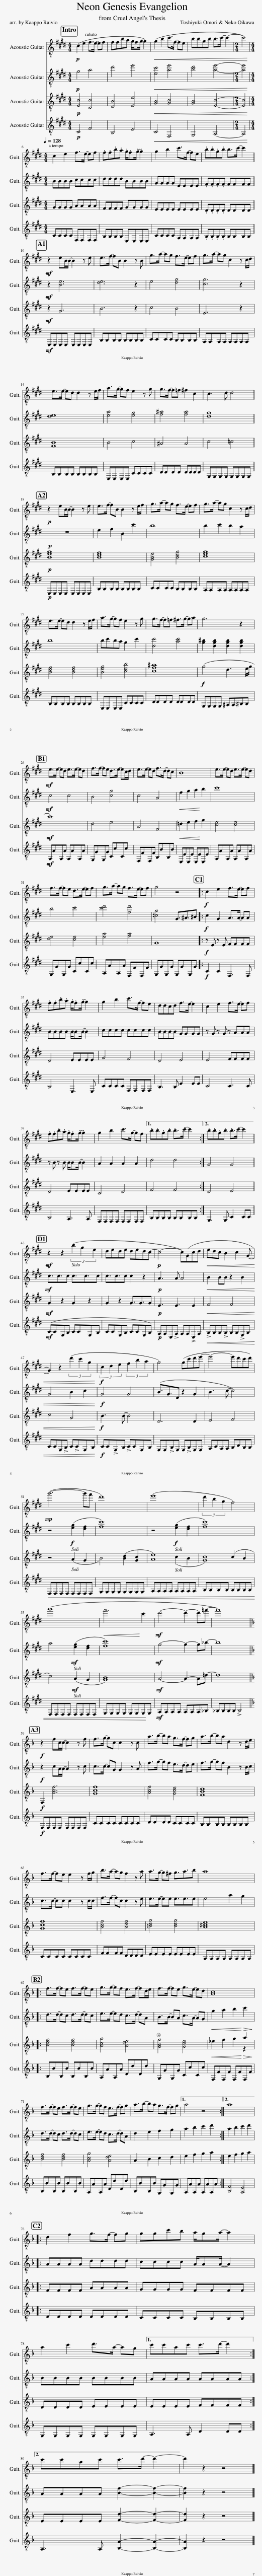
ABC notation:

X:1
%%score 1 2 ( 3 4 ) 5
L:1/8
Q:1/4=78
M:4/4
I:linebreak $
K:E
V:1 treble-8
V:2 treble-8
V:3 treble-8
V:4 treble-8
V:5 treble-8
V:1
!p! (c2 e2 f>e- ef | ffba g/fg/- g2) |!<(! (g2 b2 c'>f- fe | bbgb b>c'- c'2- |[M:2/4] c'4)!<)! |$ %5
[M:4/4][Q:1/4=128] c2 e2 f>e- ef | .f.f.b.a .g/.f.g/- .g2 | g2 b2 c'>f- fe | .b.b.g.b b>c'- c'2 ||$!mf! z2 eB/B/- B2 z e | %10
 e>f- fB B2 z B | g>a- ag f>e- ef | g>a- ag c2 z c/d/ |$ e>e- ed d2 z e/f/ | a>g- gf e2 z g | %15
 g>f- f=f ^f2 c2 | c3 d d4 ||$!p! z2 eB/B/- B2 z e | e>f- fB B2 z e/f/ | g>a- ag f>e- ef | %20
 g>a- ag c2 z c/d/ |$ e>e- ed d2 z e/f/ | a>g- gf e2 z g | g>f- f=f ^f>g- ga | g6 z2 |$ %25
!mf! e>e- ed e>e- ed | f>f- fe d>e- ec/d/ | e>e- ed f>d- dc | B8 | e>e- ed e>e- ed |$ %30
 f>f- fe d>e- ef | g>a- ag f>e- ef | g4 z4 |:!f! c2 e2 f>e- ef |$ .f.f.b.a .g/.f.g/- g2 | %35
 g2 b2 c'>f- fe | ddcd f>e- e2 | c2 e2 f>e- ef |$ .f.f.b.a .g/.f.g/- .g2 | g2 b2 c'>g- gf |1 %40
 .b.b.g.b .b>.c'- c'2 :|2 .b.b.g.b .b>.c'- c'2 ||$!mf! z2 z2 (3(b2 g2 e2 | dede dedc- |!p! c4- c)(Gcd | %45
!<(! edc B2 c2 G- |$ G2) z2 (3(d'2 c'2 g2!<)! |!f! (3c2 d2 e2 (3f2 b2 a2 | g4) (gc'd'e'- | e'4- e'd'c'd') |$ %50
!mp! (g'6- g'f' | d'8) | (e'8 | (3d'2 b2 g2 f4) |$ (g'8 | %55
!<(! f'6!<)! c'2 |!mf! d'4- d'2- d'=f'- | f'8) ||$[K:F]!f! z2 fc/c/- c2 z f | f>g- gc c2 z c | %60
 a>b- ba g>f- fg | a>b- ba d2 z d/e/ |$ f>f- fe e2 z f/g/ | b>a- ag f2 z a | a>g- g^f g3/2a3/2b | %65
 a8 |:$ f>f- fe f>f- fe | g>g- gf e>f- fd/e/ | f>f- fe g>e- ed | [Ac]8 |$ %70
 f>f- fe f>f- fe | g>g- gf e>f- fg | a>b- ba g>f- fg |1 a4 z4 :|2 a8 |:$ %75
 d2 f2 g>f- fg | ggc'b a/ga/- a2 |$ a2 c'2 d'>a- ag |1 c'c'ac' c'>d'- d'2 :|2$ c'c'ac' c'>d'- d'2- || %80
 d'2 z2 z4 |] %81
V:2
!p! g4 a4 | d'4 e'4 |!<(! [ec']4 [ae']4 | [bd']4 [ae']4- |[M:2/4] [ae']4!<)! |$ %5
[M:4/4] BBBB cccc | dddd BBBB | GGGG EEEE | .F.F.F.F FFFF ||$!mf! z2 [Be]6 | %10
 [de]6 z2 | e4 [dg]4 | [cg]6 z2 |$ [de]8 | [ea]4 [eg]4 | %15
 [f^a]4 [fa]4 | [dg]8 ||$!p! z8 | e2 f2 B2 c'2 | b8 | %20
 b2 c'2 b2 a2 |$ b8 | bc'ba g2 c'2 | [dc']4 [ac']4 | [g^b]2 [dgb]2 [dgb]2 [dgb]2 |$ %25
!mf! c4 c4 | B4 [cg]4 | c4 A4 |!<(! f2 g2 a2!<)! b2 | c'8 |$ %30
 b4 c'4 | [c'd']4 [fd']4 | [=cg]4 G3/2^A3/2^B |:!f! c2 G2 A>A- AA |$ BBBB B/BB/- B2 | %35
 cccc cccc | BBBB GGGG | z G z G z AAA |$ z B z B B/BB/- B2 | A2 A2 A2 A2 |1 %40
 d4 d4 :|2 G4 G4 ||$!mf! c3/2c3/2c c3/2c3/2c | c3/2c3/2c c2 z2 |!p! A3 A A4 | %45
!<(! B2 BB z2 B2 |$ G4 B2 c2!<)! |!f! G4 G4 | (B3/2G3/2D z2 G2 | B3 c- c4) |$ %50
 z4!f! ([eg]2 [df]2 | [fc']8) | z4!f! ([eg]2 [df]2 | [fc']8) |$ a4!mf! ([eg]2 [df]2 | %55
 [fc']8) |!mf! g4- g2- g_b- | b8 ||$[K:F]!f! z2 cA/A/- A2 z c | c>c- cG G2 z A | %60
 f>g- gf e>d- de | f>g- gf B2 z B/c/ |$ c>c- cc c2 z c/c/ | f>f- fc c2 z e | e>e- ee e3/2e3/2e | %65
 e4 a2 g2 |:$ d>d- dc d>d- dc | e>e- ed c>d- dA | B>B- BA c>A- AG |!<(! g2 a2 b2!<)!!ff!!>(! c'2!>)! |$ %70
!mf! d>d- dc d>d- dc | e>e- ed c>d- dA | d2 e2 f2 g2 |1 a2 b2 c'2 d'2 :|2 a2 b2 c'2 d'2 |:$ %75
 AAAA dddd | cccc A/AA/- A2 |$ BBBB BBBB |1 AAAA AAAA :|2$ AAAA [Bf]2- [Bf]2- || %80
 [Bf]2 z2 z4 |] %81
V:3
!p! [Ec]4 [Cc]4 | [DB]4 [Ee]4 |!<(! [GB]4 [Gc]4 | [GB]4 [Ec]4- |[M:2/4] [Ec]4!<)! |$ %5
[M:4/4] GGGG AAAA | FFFF GGGG | EEEE EEEE | .D.D.D.D DDDD ||$!mf! z2 G6 | %10
 B6 z2 | c4 B4 | E6 z2 |$ [FB]8 | B4 c4 | %15
 ^A4 A4 | c4 =c4 ||$!p! [Beg]8 | [Bdf]8 | [GBe]4 [Bdg]4 | %20
 [ceg]8 |$ [Bdf]4 [Bdf]4 | [Beg]4 [ceb]4 | [cf^a]8 |!f! (g4 d3 e/g/ |$ %25
!mf! c'8) | d4 e4 | A4 F4 |!<(! =d2 e2 f2!<)! g2 | [ce]4 [ce]4 |$ %30
 [de]4 [ce]4 | [ea]4 [fa]4 | G8 |:!f! z E z E FFFF |$ D4 EEEE | %35
 G4 F4 | D4 E4 | E4 FFFF |$ D4 EEEE | C4 D4 |1 %40
 F4 F4 :|2 D4 E4 ||$!mf! G2 z2 G2 z2 | G2 z2 G3/2G3/2G |!p! E3 E3 E2 | %45
!<(! F4 F4 |$ c4 G4!<)! |!f! B3 B- B4 | D6 D2 | E4 F4 |$ %50
 z4 (A2 G2 | B4) ([Bd]2 [Gc]2 | [Ae]8) | x4 (c2 B2 |$ c4)!mf! (A2 G2 | %55
 [GB]8) |!mf! A4- A2- A=d- | d8 ||$[K:F]!f! F,2 [Acf]6 | [Gcf]8 | %60
 [Acf]4 [Gce]4 | [FBd]8 |$ [Gcf]8 | [Acf]4 [Adf]4 | [=Bdg]4 [Bdg]4 | %65
 [A^ce]8 |:$ [Bdf]4 [Bdf]4 | [Acg]4 [Ade]4 | [GBf]4 [Gce]4 |!<(! _e2 f2 g2!<)!!ff!!>(! a2!>)! |$ %70
!mf! [Bdf]4 [Bdf]4 | [Acg]4 [Ade]4 | A2 B2 c2 d2 |1 e2 f2 g2 a2 :|2 e2 f2 g2 a2 |:$ %75
 FFFF AAAA | GGGG FFFF |$ DDDD EEEE |1 EEEE FFFF :|2$ EEEE [Fd]2- [Fd]2- || %80
 [Fd]2 z2 z4 |] %81
V:4
 x8 | x8 | x8 | x8 |[M:2/4] x4 |$ %5
[M:4/4] x8 | x8 | x8 | x8 ||$ x8 | %10
 x8 | x8 | x8 |$ x8 | x8 | %15
 x8 | x8 ||$ x8 | x8 | x8 | %20
 x8 |$ x8 | x8 | x8 | x8 |$ %25
 x8 | x8 | x8 | x8 | x8 |$ %30
 x8 | x8 | x8 |: x8 |$ x8 | %35
 x8 | x8 | x8 |$ x8 | x8 |1 %40
 x8 :|2 x8 ||$ x8 | x8 | x8 | %45
 x8 |$ x8 | x8 | x8 | x8 |$ %50
 x8 | x8 | x4 (c2 B2 | [Gc]8) |$ x8 | %55
 x8 | x8 | x8 ||$[K:F] x8 | x8 | %60
 x8 | x8 |$ x8 | x8 | x8 | %65
 x8 |:$ x8 | x8 | x8 | x6 z2 |$ %70
 x8 | x8 | x8 |1 x8 :|2 x8 |:$ %75
 x8 | x8 |$ x8 |1 x8 :|2$ x8 || %80
 x8 |] %81
V:5
!p! C4 F4 | B,4 E4 |!<(! C4 F,4 | G,4 A,4- |[M:2/4] A,4!<)! |$ %5
[M:4/4] CCCC F,F,F,F, | B,B,B,B, E,E,E,E, | CCCC A,A,A,A, | .B,.B,.B,.B, B,B,B,B, ||$!mf! E,E,E,E, E,E,E,E, | %10
 B,B,B,B, B,B,B,B, | CCCC B,B,B,B, | A,A,A,A, A,A,A,A, |$ B,B,B,B, B,B,B,B, | E,E,E,E, CCCC | %15
 DDDD DDDD | G,G,G,G, G,G,G,G, ||$!p! E,E,E,E, E,E,E,E, | B,B,B,B, B,B,B,B, | CCCC B,B,B,B, | %20
 A,A,A,A, A,A,A,A, |$ B,B,B,B, B,B,B,B, | E,E,E,E, CCCC | DDDD DDDD | G,G,G,G, ^A,A,^B,B, |$ %25
!mf! A,AA,A A,AA,A | G,GG,G CcCc | F,FF,F B,BB,B | E,EE,E E,EE,E | A,AA,A A,AA,A |$ %30
 G,GG,G CcCc | A,AA,A F,FF,F | G,GG,G G,GG,G |:!f! C2 C2 F,3 F, |$ B,4 E,3 E, | %35
 CCCC F,F,F,F, | B,3 B, E2 EE | C4 C3 C |$ B,4 A,3 A, | F,F,F,F, F,F,F,F, |1 %40
 B,B,B,B, B,B,B,B, :|2 G,3 G, C2 CC ||$!mf! (CCG,B, CCG,B, | CCG,B, CCG,B,) |!p! A,A,E,!>!A, A,A,!>!E,A, | %45
!<(! !>!B,B,B,!>!B, B,B,!>!G,B, |$ CCG,!>!B, C!>!CG,B,!<)! |!f! CC!>!G,B, !>!CCG,B, | G,G,!>!B,G, G,!>!B,G,G, | A,CA,A, B,DB,B, |$ %50
!<(! F,F,F,F, F,F,F,F, | G,G,G,G, G,G,G,G, | A,A,A,A, A,A,A,A, | B,B,B,B, B,B,B,B, |$ F,F,F,F, F,F,F,F, | %55
 G,G,G,G, G,G,G,!<)!G, |!mf! A,A,A,A, A,A,A,_B, | _B,B,B,B, !>!B,4 ||$[K:F]!f! F,F,F,F, F,F,F,F, | CCCC CCCC | %60
 DDDD CCCC | B,B,B,B, B,B,B,B, |$ CCCC CCCC | FFFF DDDD | EEEE EEEE | %65
 A,A,A,A, A,A,A,A, |:$ B,BB,B B,BB,B | A,AA,A DdDd | G,GG,G CcCc | F,FF,F F,FF,F |$ %70
 B,BB,B B,BB,B | A,AA,A DdDd | B,BB,B G,GG,G |1 A,AA,A A,AA,A :|2 [B,F]4 [A,E]4 |:$ %75
 DDDD DDDD | CCCC B,B,B,B, |$ G,G,G,G, G,G,G,G, |1 A,3 A, D2 DD :|2$ A,3 A, [B,A]2- [B,A]2- || %80
 [B,A]2 z2 z4 |] %81
